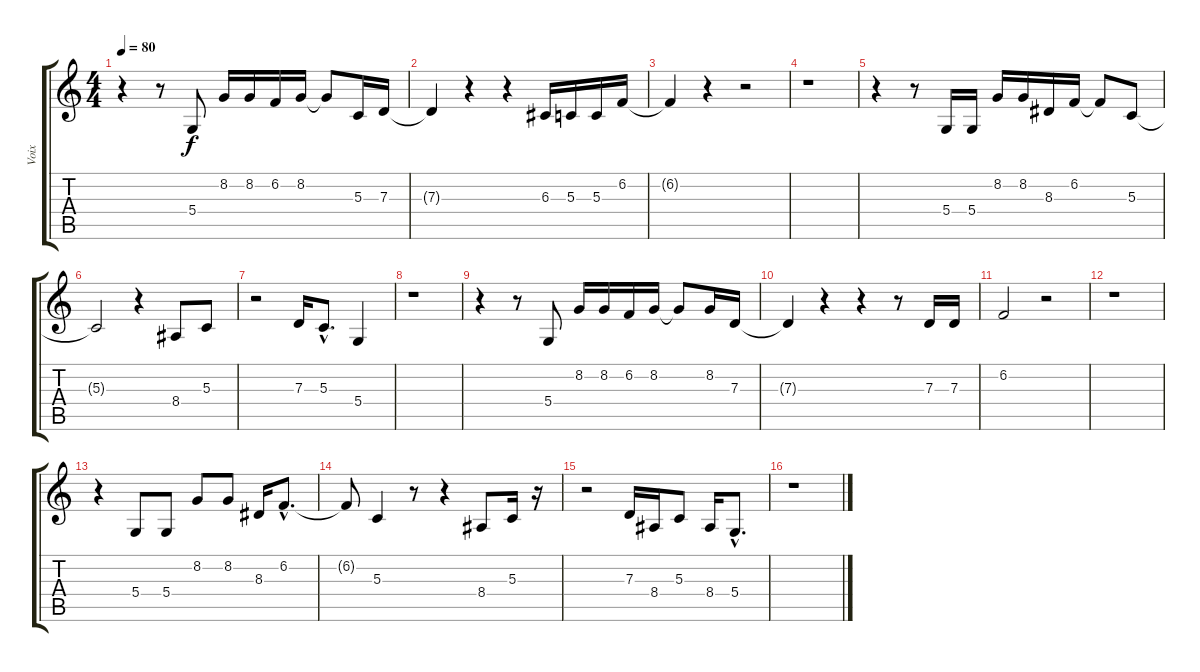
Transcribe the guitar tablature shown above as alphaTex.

\track ("Voix" "Voix") {instrument accordion}
\staff {score tabs}
\tuning (E4 B3 G3 D3 A2 E2) {hide}
\ts (4 4)
\tempo 80
\clef g2
\ks c
r.4{dy f} r.8 5.4.8 8.2.16 8.2.16 6.2.16 8.2.16 8.2{t}.8 5.3.16 7.3.16 |
7.3{t}.4 r.4 r.4 6.3.16 5.3.16 5.3.16 6.2.16 |
6.2{t}.4 r.4 r.2 |
r.1 |
r.4 r.8 5.4.16 5.4.16 8.2.16 8.2.16 8.3.16 6.2.16 6.2{t}.8 5.3.8 |
5.3{t}.2 r.4 8.4.8 5.3.8 |
r.2 7.3.16 5.3{hac}.8{d} 5.4.4 |
r.1 |
r.4 r.8 5.4.8 8.2.16 8.2.16 6.2.16 8.2.16 8.2{t}.8 8.2.16 7.3.16 |
7.3{t}.4 r.4 r.4 r.8 7.3.16 7.3.16 |
6.2.2 r.2 |
r.1 |
r.4 5.4.8 5.4.8 8.2.8 8.2.8 8.3.16 6.2{hac}.8{d} |
6.2{t}.8 5.3.4 r.8 r.4 8.4.8 5.3.16 r.16 |
r.2 7.3.16 8.4.16 5.3.8 8.4.16 5.4{hac}.8{d} |
r.1
